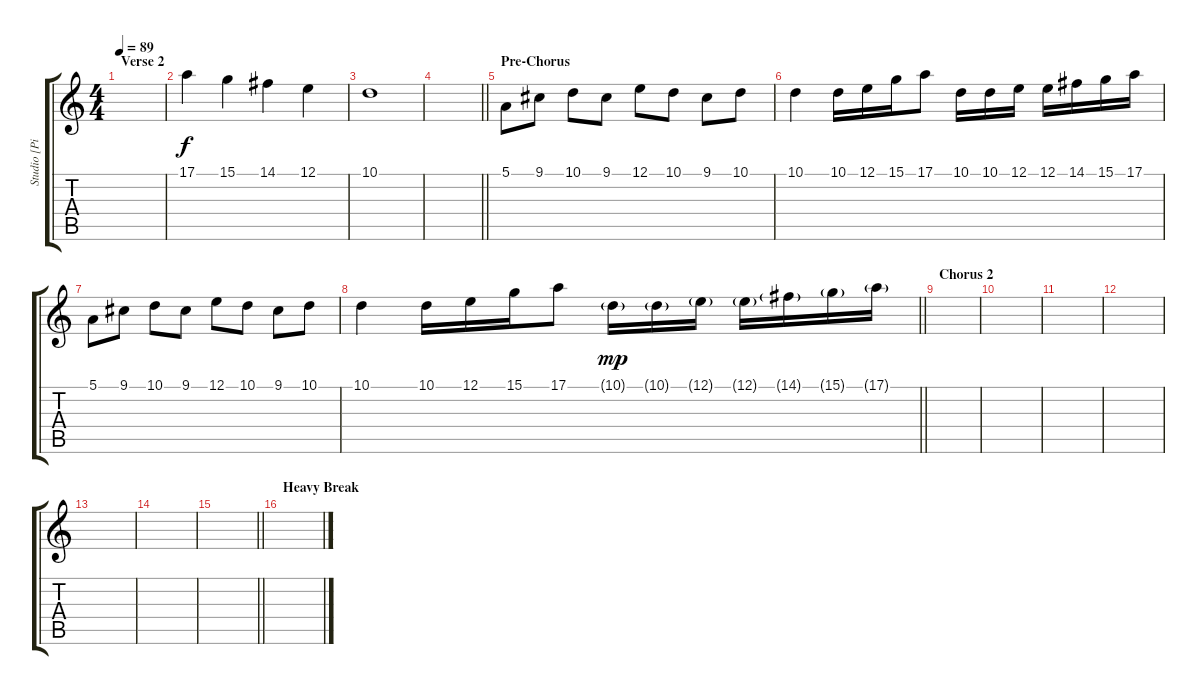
\track ("Studio [Piano RH/FX]" "Studio [Pi") {instrument brightacousticpiano}
\staff {score tabs}
\tuning (E4 B3 G3 D3 A2 D2) {hide}
\ts (4 4)
\section ("" "Verse 2")
\tempo 89
\clef g2
\ks c
|
17.1.4{dy f} 15.1.4 14.1.4 12.1.4 |
10.1.1 |
\barLineRight lightlight
|
\section ("" "Pre-Chorus")
5.1.8 9.1.8 10.1.8 9.1.8 12.1.8 10.1.8 9.1.8 10.1.8 |
10.1.4 10.1.16 12.1.16 15.1.16 17.1.8 10.1.16 10.1.16 12.1.16 12.1.16 14.1.16 15.1.16 17.1.16 |
5.1.8 9.1.8 10.1.8 9.1.8 12.1.8 10.1.8 9.1.8 10.1.8 |
\barLineRight lightlight
10.1.4 10.1.16 12.1.16 15.1.16 17.1.8 10.1{g}.16{dy mp} 10.1{g}.16 12.1{g}.16 12.1{g}.16 14.1{g}.16 15.1{g}.16 17.1{g}.16 |
\section ("" "Chorus 2")
|
|
|
|
|
|
\barLineRight lightlight
|
\section ("" "Heavy Break")
